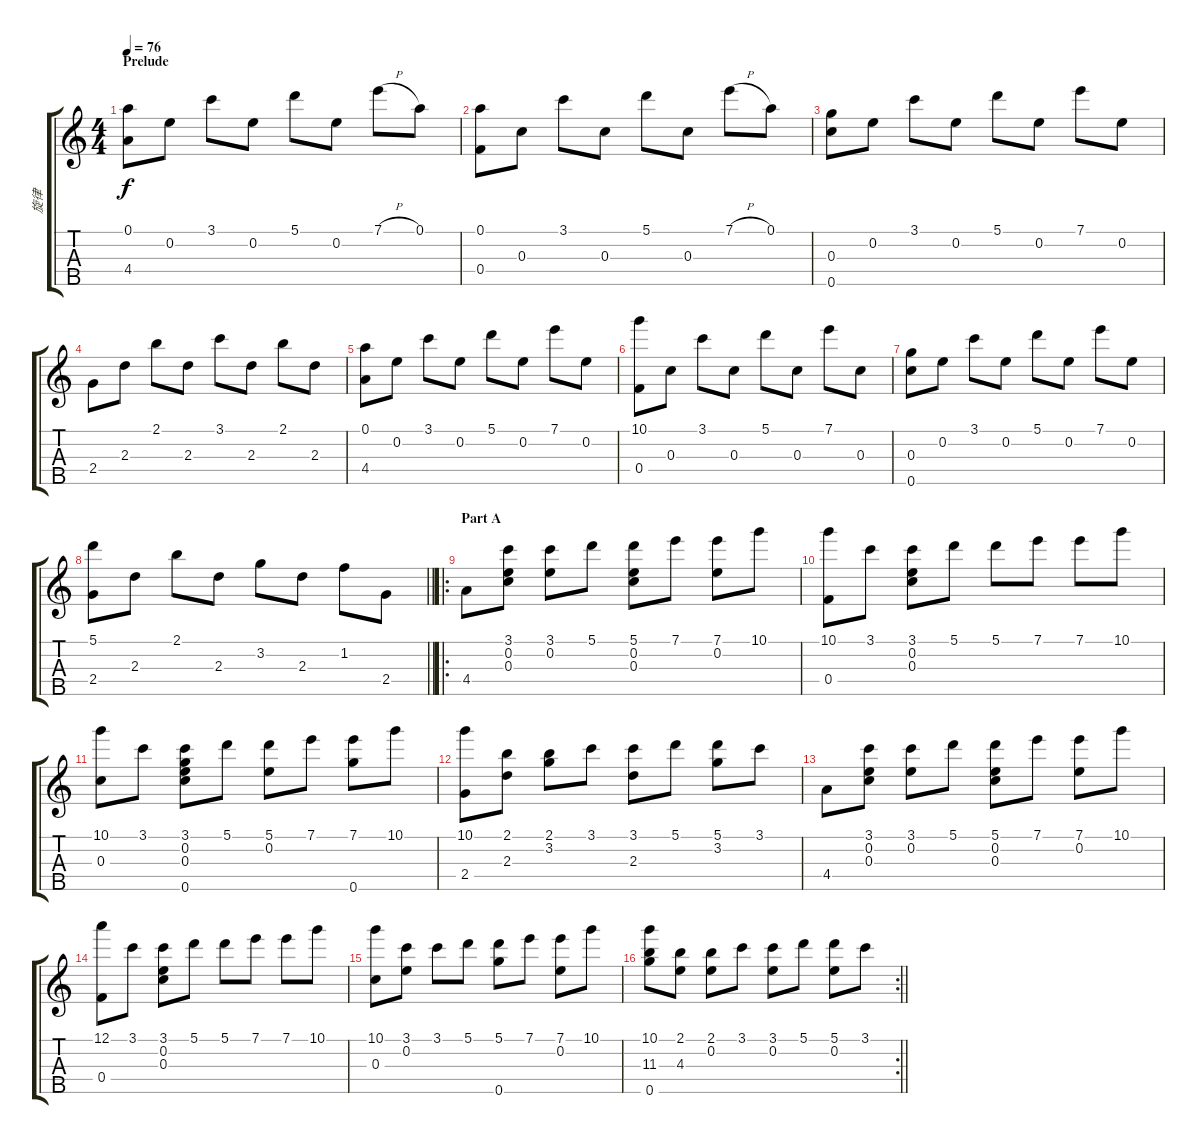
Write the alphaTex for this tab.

\track ("旋律" "旋律") {instrument acousticguitarnylon}
\staff {score tabs}
\tuning (A4 E4 C4 F3 G4) {hide}
\ts (4 4)
\section ("" "Prelude")
\tempo 76
\clef g2
\ks c
(0.1 4.4).8{dy f} 0.2.8 3.1.8 0.2.8 5.1.8 0.2.8 7.1{h}.8 0.1.8 |
(0.1 0.4).8 0.3.8 3.1.8 0.3.8 5.1.8 0.3.8 7.1{h}.8 0.1.8 |
(0.3 0.5).8 0.2.8 3.1.8 0.2.8 5.1.8 0.2.8 7.1.8 0.2.8 |
2.4.8 2.3.8 2.1.8 2.3.8 3.1.8 2.3.8 2.1.8 2.3.8 |
(0.1 4.4).8 0.2.8 3.1.8 0.2.8 5.1.8 0.2.8 7.1.8 0.2.8 |
(10.1 0.4).8 0.3.8 3.1.8 0.3.8 5.1.8 0.3.8 7.1.8 0.3.8 |
(0.3 0.5).8 0.2.8 3.1.8 0.2.8 5.1.8 0.2.8 7.1.8 0.2.8 |
\barLineRight lightlight
(5.1 2.4).8 2.3.8 2.1.8 2.3.8 3.2.8 2.3.8 1.2.8 2.4.8 |
\ro
\section ("" "Part A")
4.4.8 (3.1 0.2 0.3).8 (3.1 0.2).8 5.1.8 (5.1 0.2 0.3).8 7.1.8 (7.1 0.2).8 10.1.8 |
(10.1 0.4).8 3.1.8 (3.1 0.2 0.3).8 5.1.8 5.1.8 7.1.8 7.1.8 10.1.8 |
(10.1 0.3).8 3.1.8 (3.1 0.2 0.3 0.5).8 5.1.8 (5.1 0.2).8 7.1.8 (7.1 0.5).8 10.1.8 |
(10.1 2.4).8 (2.1 2.3).8 (2.1 3.2).8 3.1.8 (3.1 2.3).8 5.1.8 (5.1 3.2).8 3.1.8 |
4.4.8 (3.1 0.2 0.3).8 (3.1 0.2).8 5.1.8 (5.1 0.2 0.3).8 7.1.8 (7.1 0.2).8 10.1.8 |
(12.1 0.4).8 3.1.8 (3.1 0.2 0.3).8 5.1.8 5.1.8 7.1.8 7.1.8 10.1.8 |
(10.1 0.3).8 (3.1 0.2).8 3.1.8 5.1.8 (5.1 0.5).8 7.1.8 (7.1 0.2).8 10.1.8 |
\rc 2
\barLineRight lightlight
(10.1 11.3 0.5).8 (2.1 4.3).8 (2.1 0.2).8 3.1.8 (3.1 0.2).8 5.1.8 (5.1 0.2).8 3.1.8
